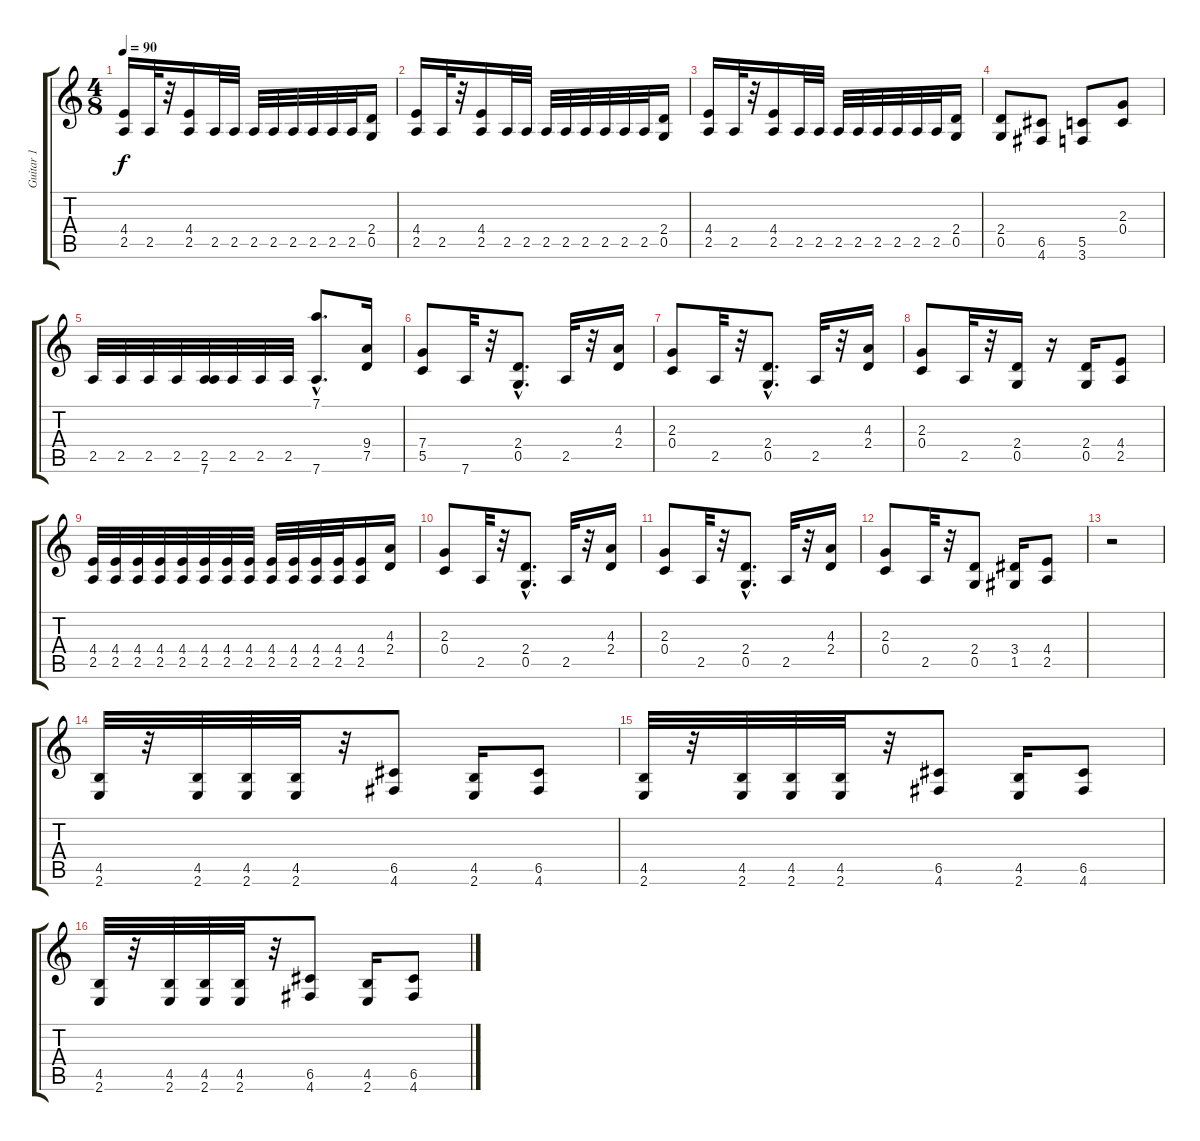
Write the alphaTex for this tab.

\track ("Guitar 1" "Guitar 1") {instrument overdrivenguitar}
\staff {score tabs}
\tuning (D4 A3 F3 C3 G2 D2) {hide}
\ts (4 8)
\tempo 90
\clef g2
\ks c
(4.4 2.5).16{dy f} 2.5.32 r.32 (4.4 2.5).16 2.5.32 2.5.32 2.5.32 2.5.32 2.5.32 2.5.32 2.5.32 2.5.32 (2.4 0.5).16 |
(4.4 2.5).16 2.5.32 r.32 (4.4 2.5).16 2.5.32 2.5.32 2.5.32 2.5.32 2.5.32 2.5.32 2.5.32 2.5.32 (2.4 0.5).16 |
(4.4 2.5).16 2.5.32 r.32 (4.4 2.5).16 2.5.32 2.5.32 2.5.32 2.5.32 2.5.32 2.5.32 2.5.32 2.5.32 (2.4 0.5).16 |
(2.4 0.5).8 (6.5 4.6).8 (5.5 3.6).8 (2.3 0.4).8 |
2.5.32 2.5.32 2.5.32 2.5.32 (2.5 7.6).32 2.5.32 2.5.32 2.5.32 (7.1{hac} 7.6).8{d} (9.4 7.5).16 |
(7.4 5.5).8 7.6.32 r.32 (2.4{hac} 0.5{hac}).8{d} 2.5.32 r.32 (4.3 2.4).16 |
(2.3 0.4).8 2.5.32 r.32 (2.4{hac} 0.5{hac}).8{d} 2.5.32 r.32 (4.3 2.4).16 |
(2.3 0.4).8 2.5.32 r.32 (2.4 0.5).16 r.16 (2.4 0.5).16 (4.4 2.5).8 |
(4.4 2.5).32 (4.4 2.5).32 (4.4 2.5).32 (4.4 2.5).32 (4.4 2.5).32 (4.4 2.5).32 (4.4 2.5).32 (4.4 2.5).32 (4.4 2.5).32 (4.4 2.5).32 (4.4 2.5).32 (4.4 2.5).32 (4.4 2.5).16 (4.3 2.4).16 |
(2.3 0.4).8 2.5.32 r.32 (2.4{hac} 0.5{hac}).8{d} 2.5.32 r.32 (4.3 2.4).16 |
(2.3 0.4).8 2.5.32 r.32 (2.4{hac} 0.5{hac}).8{d} 2.5.32 r.32 (4.3 2.4).16 |
(2.3 0.4).8 2.5.32 r.32 (2.4 0.5).8 (3.4 1.5).16 (4.4 2.5).8 |
r.2 |
(4.5 2.6).32 r.32 (4.5 2.6).32 (4.5 2.6).32 (4.5 2.6).32 r.32 (6.5 4.6).8 (4.5 2.6).16 (6.5 4.6).8 |
(4.5 2.6).32 r.32 (4.5 2.6).32 (4.5 2.6).32 (4.5 2.6).32 r.32 (6.5 4.6).8 (4.5 2.6).16 (6.5 4.6).8 |
(4.5 2.6).32 r.32 (4.5 2.6).32 (4.5 2.6).32 (4.5 2.6).32 r.32 (6.5 4.6).8 (4.5 2.6).16 (6.5 4.6).8
